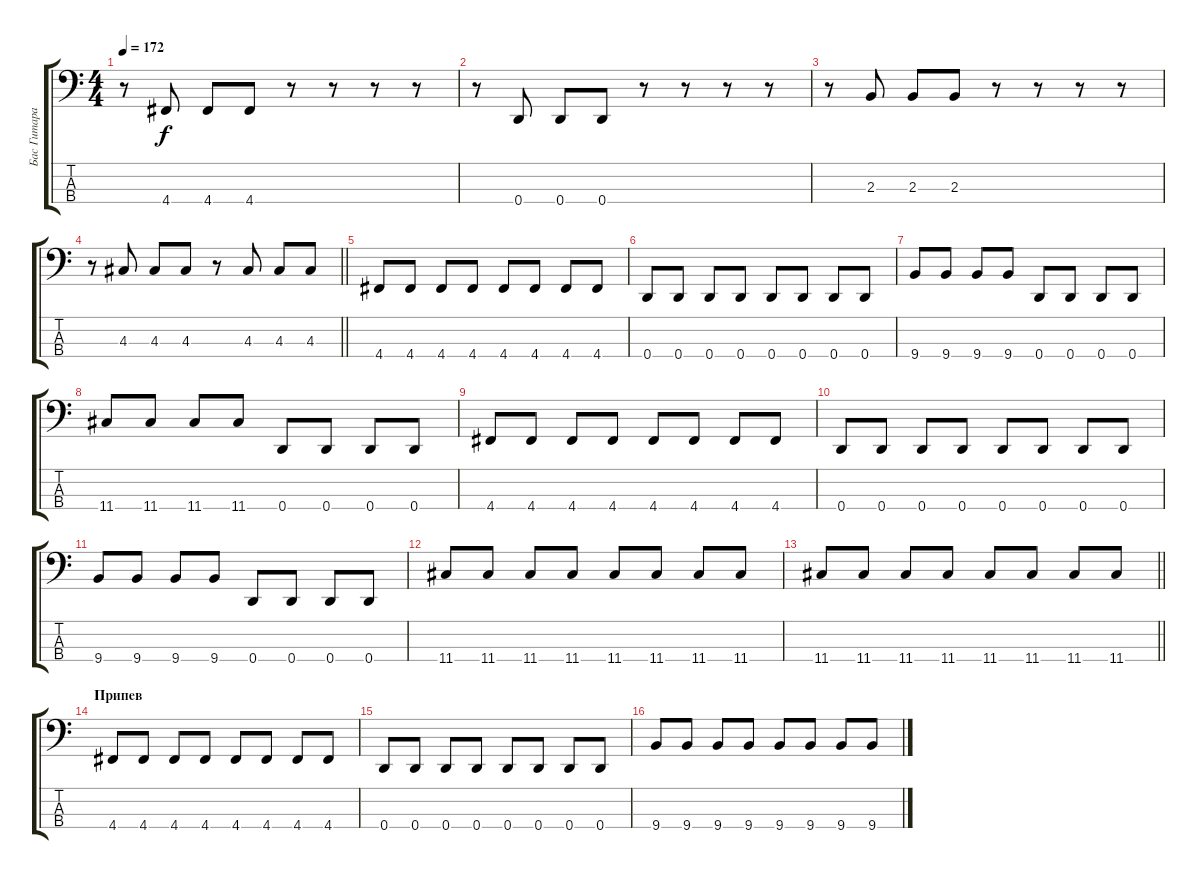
\track ("Бас Гитара" "Бас Гитара") {instrument electricbassfinger}
\staff {score tabs}
\tuning (G2 D2 A1 D1) {hide}
\ts (4 4)
\tempo 172
\clef f4
\ks c
r.8{dy f} 4.4.8 4.4.8 4.4.8 r.8 r.8 r.8 r.8 |
r.8 0.4.8 0.4.8 0.4.8 r.8 r.8 r.8 r.8 |
r.8 2.3.8 2.3.8 2.3.8 r.8 r.8 r.8 r.8 |
\barLineRight lightlight
r.8 4.3.8 4.3.8 4.3.8 r.8 4.3.8 4.3.8 4.3.8 |
\section ("" "")
4.4.8 4.4.8 4.4.8 4.4.8 4.4.8 4.4.8 4.4.8 4.4.8 |
0.4.8 0.4.8 0.4.8 0.4.8 0.4.8 0.4.8 0.4.8 0.4.8 |
9.4.8 9.4.8 9.4.8 9.4.8 0.4.8 0.4.8 0.4.8 0.4.8 |
11.4.8 11.4.8 11.4.8 11.4.8 0.4.8 0.4.8 0.4.8 0.4.8 |
4.4.8 4.4.8 4.4.8 4.4.8 4.4.8 4.4.8 4.4.8 4.4.8 |
0.4.8 0.4.8 0.4.8 0.4.8 0.4.8 0.4.8 0.4.8 0.4.8 |
9.4.8 9.4.8 9.4.8 9.4.8 0.4.8 0.4.8 0.4.8 0.4.8 |
11.4.8 11.4.8 11.4.8 11.4.8 11.4.8 11.4.8 11.4.8 11.4.8 |
\barLineRight lightlight
11.4.8 11.4.8 11.4.8 11.4.8 11.4.8 11.4.8 11.4.8 11.4.8 |
\section ("" "Припев")
4.4.8 4.4.8 4.4.8 4.4.8 4.4.8 4.4.8 4.4.8 4.4.8 |
0.4.8 0.4.8 0.4.8 0.4.8 0.4.8 0.4.8 0.4.8 0.4.8 |
9.4.8 9.4.8 9.4.8 9.4.8 9.4.8 9.4.8 9.4.8 9.4.8
